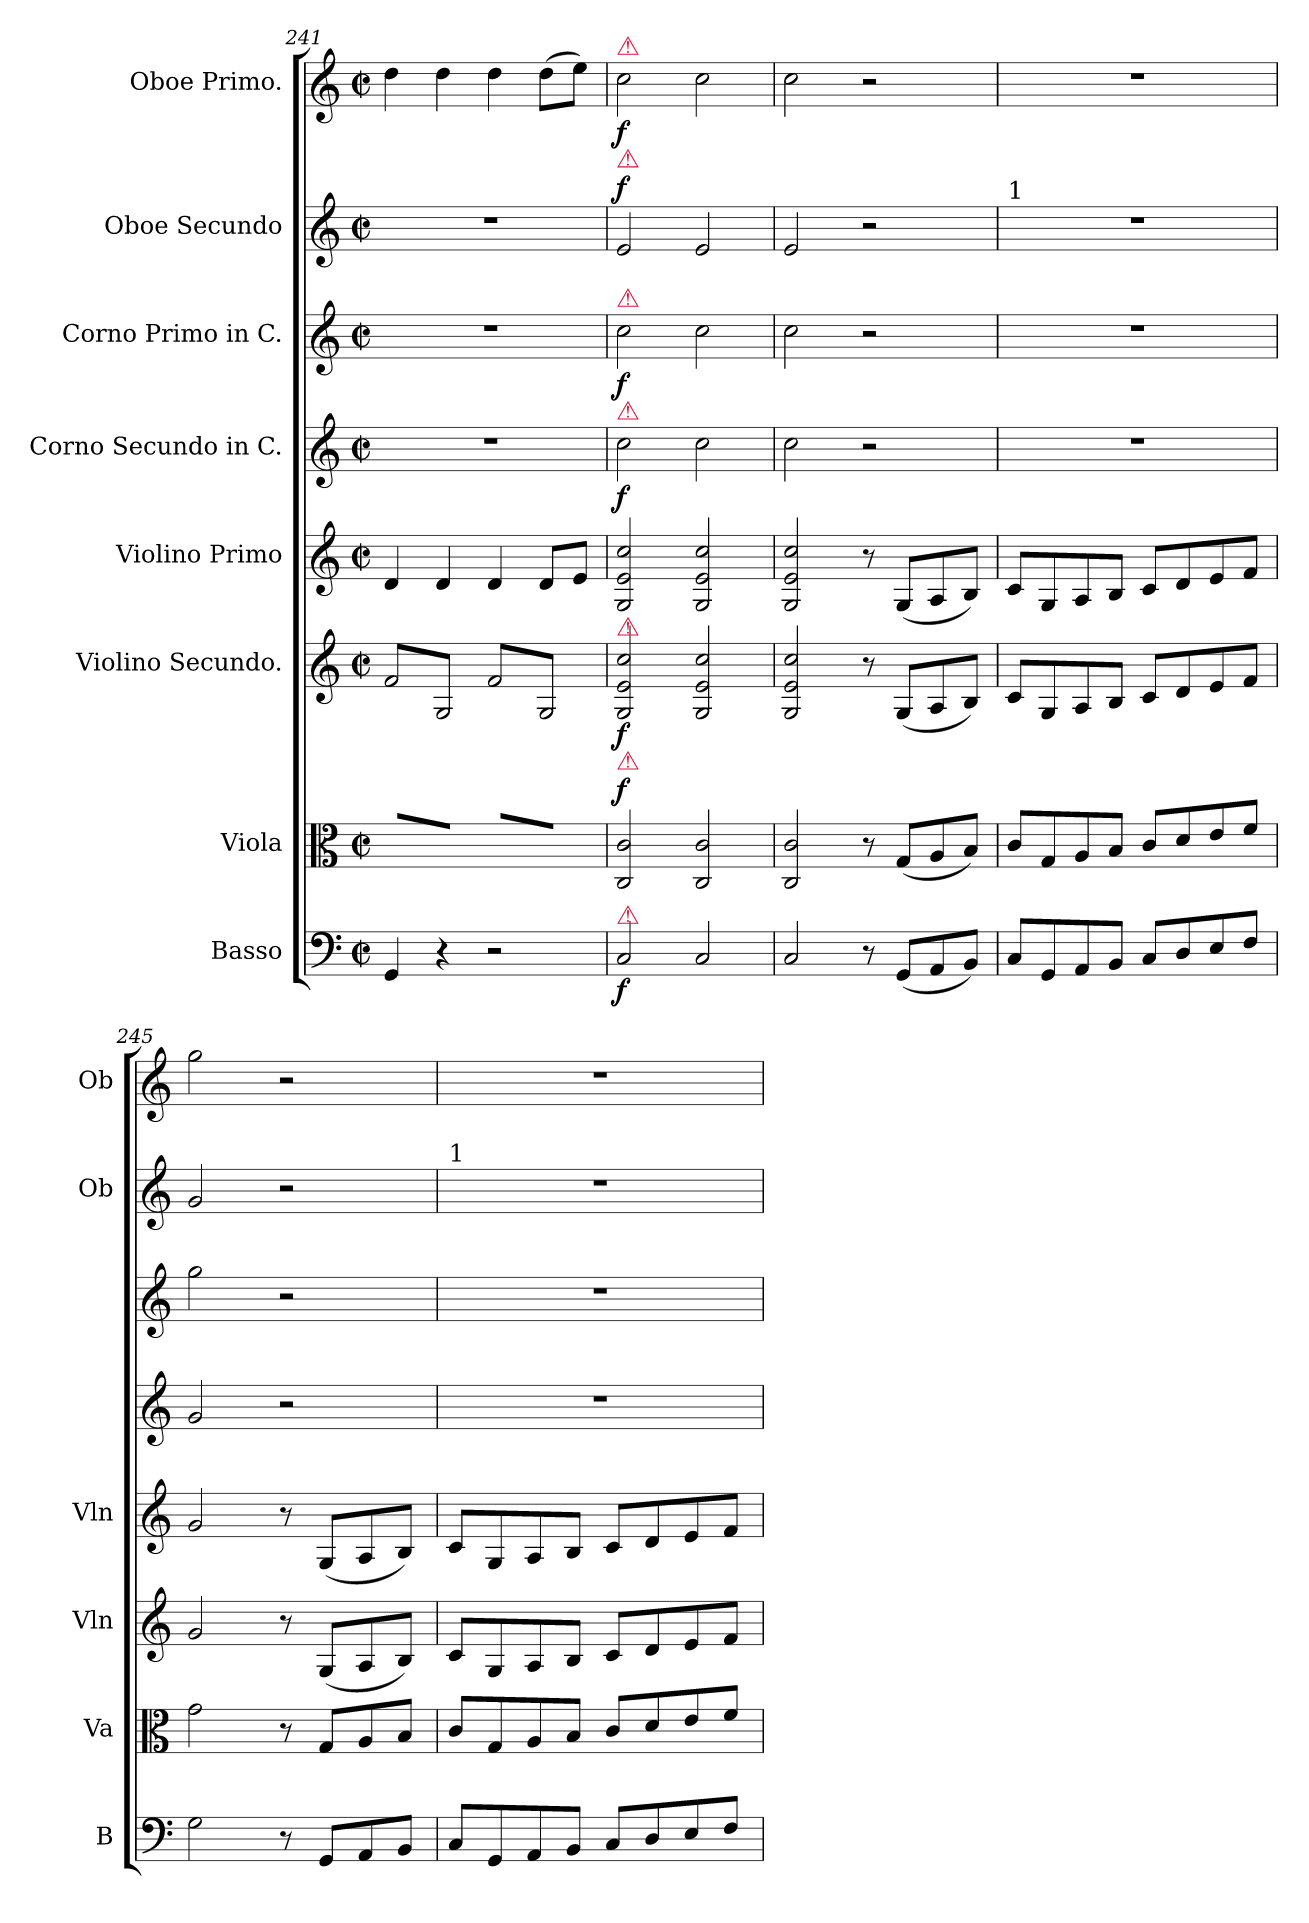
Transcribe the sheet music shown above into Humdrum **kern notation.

**kern	**dynam	**kern	**dynam	**kern	**dynam	**kern	**kern	**dynam	**kern	**dynam	**kern	**dynam	**kern	**dynam
*part8	*part8	*part7	*part7	*part6	*part6	*part5	*part4	*part4	*part3	*part3	*part2	*part2	*part1	*part1
*staff8	*staff8	*staff7	*staff7	*staff6	*staff6	*staff5	*staff4	*staff4	*staff3	*staff3	*staff2	*staff2	*staff1	*staff1
*I"Basso	*	*I"Viola	*	*I"Violino Secundo.	*	*I"Violino Primo	*I"Corno Secundo in C.	*	*I"Corno Primo in C.	*	*I"Oboe Secundo	*	*I"Oboe Primo.	*
*I'B	*	*I'Va	*	*I'Vln	*	*I'Vln	*	*	*	*	*I'Ob	*	*I'Ob	*
*clefF4	*	*clefC3	*	*clefG2	*	*clefG2	*clefG2	*	*clefG2	*	*clefG2	*	*clefG2	*
*k[]	*	*k[]	*	*k[]	*	*k[]	*k[]	*	*k[]	*	*k[]	*	*k[]	*
*C:	*	*C:	*	*C:	*	*C:	*C:	*	*C:	*	*C:	*	*C:	*
*M2/2	*	*M2/2	*	*M2/2	*	*M2/2	*M2/2	*	*M2/2	*	*M2/2	*	*M2/2	*
*met(c|)	*	*met(c|)	*	*met(c|)	*	*met(c|)	*met(c|)	*	*met(c|)	*	*met(c|)	*	*met(c|)	*
=241	=241	=241	=241	=241	=241	=241	=241	=241	=241	=241	=241	=241	=241	=241
*	*	*tremolo	*	*	*	*	*	*	*	*	*	*	*	*
*	*	*	*	*tremolo	*	*	*	*	*	*	*	*	*	*
4GG/	.	8B/yyL	.	8f/L	.	4d/	1r	.	1r	.	1r	.	4dd\	.
.	.	8G/yy	.	8G/	.	.	.	.	.	.	.	.	.	.
4r	.	8B/yy	.	8f/	.	4d/	.	.	.	.	.	.	4dd\	.
.	.	8G/yyJ	.	8G/J	.	.	.	.	.	.	.	.	.	.
2r	.	8B/yyL	.	8f/L	.	4d/	.	.	.	.	.	.	4dd\	.
.	.	8G/yy	.	8G/	.	.	.	.	.	.	.	.	.	.
.	.	8B/yy	.	8f/	.	8d/L	.	.	.	.	.	.	(8dd\L	.
.	.	8G/yyJ	.	8G/J	.	8e/J	.	.	.	.	.	.	8ee\J)	.
*	*	*	*	*Xtremolo	*	*	*	*	*	*	*	*	*	*
*	*	*Xtremolo	*	*	*	*	*	*	*	*	*	*	*	*
=242	=242	=242	=242	=242	=242	=242	=242	=242	=242	=242	=242	=242	=242	=242
!	!	!	!	!	!	!	!	!	!	!	!	!	!LO:TX:a:color=crimson:t=⚠	!
!	!	!	!	!	!	!	!	!	!	!	!LO:TX:a:color=crimson:t=⚠	!	!	!
!	!	!	!	!	!	!	!	!	!LO:TX:a:color=crimson:t=⚠	!	!	!	!	!
!	!	!	!	!	!	!	!LO:TX:a:color=crimson:t=⚠	!	!	!	!	!	!	!
!	!	!	!	!LO:TX:a:color=crimson:t=⚠	!	!	!	!	!	!	!	!	!	!
!	!	!LO:TX:a:color=crimson:t=⚠	!	!	!	!	!	!	!	!	!	!	!	!
!LO:TX:a:color=crimson:t=⚠	!	!	!	!	!	!	!	!	!	!	!	!	!	!
!	!	!	!LO:DY:a	!	!	!	!	!	!	!	!	!LO:DY:a	!	!
2C/	f	2C/ 2c/	f	2G/ 2e/ 2cc/	f	2G/ 2e/ 2cc/	2cc\	f	2cc\	f	2e/	f	2cc\	f
.	.	.	.	.	.	.	.	.	.	.	.	.	.	.
2C/	.	2C/ 2c/	.	2G/ 2e/ 2cc/	.	2G/ 2e/ 2cc/	2cc\	.	2cc\	.	2e/	.	2cc\	.
=243	=243	=243	=243	=243	=243	=243	=243	=243	=243	=243	=243	=243	=243	=243
2C/	.	2C/ 2c/	.	2G/ 2e/ 2cc/	.	2G/ 2e/ 2cc/	2cc\	.	2cc\	.	2e/	.	2cc\	.
8r	.	8r	.	8r	.	8r	2r	.	2r	.	2r	.	2r	.
(8GG/L	.	(8G/L	.	(8G/L	.	(8G/L	.	.	.	.	.	.	.	.
8AA/	.	8A/	.	8A/	.	8A/	.	.	.	.	.	.	.	.
8BB/J)	.	8B/J)	.	8B/J)	.	8B/J)	.	.	.	.	.	.	.	.
=244	=244	=244	=244	=244	=244	=244	=244	=244	=244	=244	=244	=244	=244	=244
!	!	!	!	!	!	!	!	!	!	!	!LO:TX:a:t=1	!	!	!
8C/L	.	8c/L	.	8c/L	.	8c/L	1r	.	1r	.	1r	.	1r	.
8GG/	.	8G/	.	8G/	.	8G/	.	.	.	.	.	.	.	.
8AA/	.	8A/	.	8A/	.	8A/	.	.	.	.	.	.	.	.
8BB/J	.	8B/J	.	8B/J	.	8B/J	.	.	.	.	.	.	.	.
8C/L	.	8c/L	.	8c/L	.	8c/L	.	.	.	.	.	.	.	.
8D/	.	8d/	.	8d/	.	8d/	.	.	.	.	.	.	.	.
8E/	.	8e/	.	8e/	.	8e/	.	.	.	.	.	.	.	.
8F/J	.	8f/J	.	8f/J	.	8f/J	.	.	.	.	.	.	.	.
=245	=245	=245	=245	=245	=245	=245	=245	=245	=245	=245	=245	=245	=245	=245
2G\	.	2g\	.	2g/	.	2g/	2g/	.	2gg\	.	2g/	.	2gg\	.
8r	.	8r	.	8r	.	8r	2r	.	2r	.	2r	.	2r	.
8GG/L	.	8G/L	.	(8G/L	.	(8G/L	.	.	.	.	.	.	.	.
8AA/	.	8A/	.	8A/	.	8A/	.	.	.	.	.	.	.	.
8BB/J	.	8B/J	.	8B/J)	.	8B/J)	.	.	.	.	.	.	.	.
=246	=246	=246	=246	=246	=246	=246	=246	=246	=246	=246	=246	=246	=246	=246
!	!	!	!	!	!	!	!	!	!	!	!LO:TX:a:t=1	!	!	!
8C/L	.	8c/L	.	8c/L	.	8c/L	1r	.	1r	.	1r	.	1r	.
8GG/	.	8G/	.	8G/	.	8G/	.	.	.	.	.	.	.	.
8AA/	.	8A/	.	8A/	.	8A/	.	.	.	.	.	.	.	.
8BB/J	.	8B/J	.	8B/J	.	8B/J	.	.	.	.	.	.	.	.
8C/L	.	8c/L	.	8c/L	.	8c/L	.	.	.	.	.	.	.	.
8D/	.	8d/	.	8d/	.	8d/	.	.	.	.	.	.	.	.
8E/	.	8e/	.	8e/	.	8e/	.	.	.	.	.	.	.	.
8F/J	.	8f/J	.	8f/J	.	8f/J	.	.	.	.	.	.	.	.
=	=	=	=	=	=	=	=	=	=	=	=	=	=	=
*-	*-	*-	*-	*-	*-	*-	*-	*-	*-	*-	*-	*-	*-	*-
